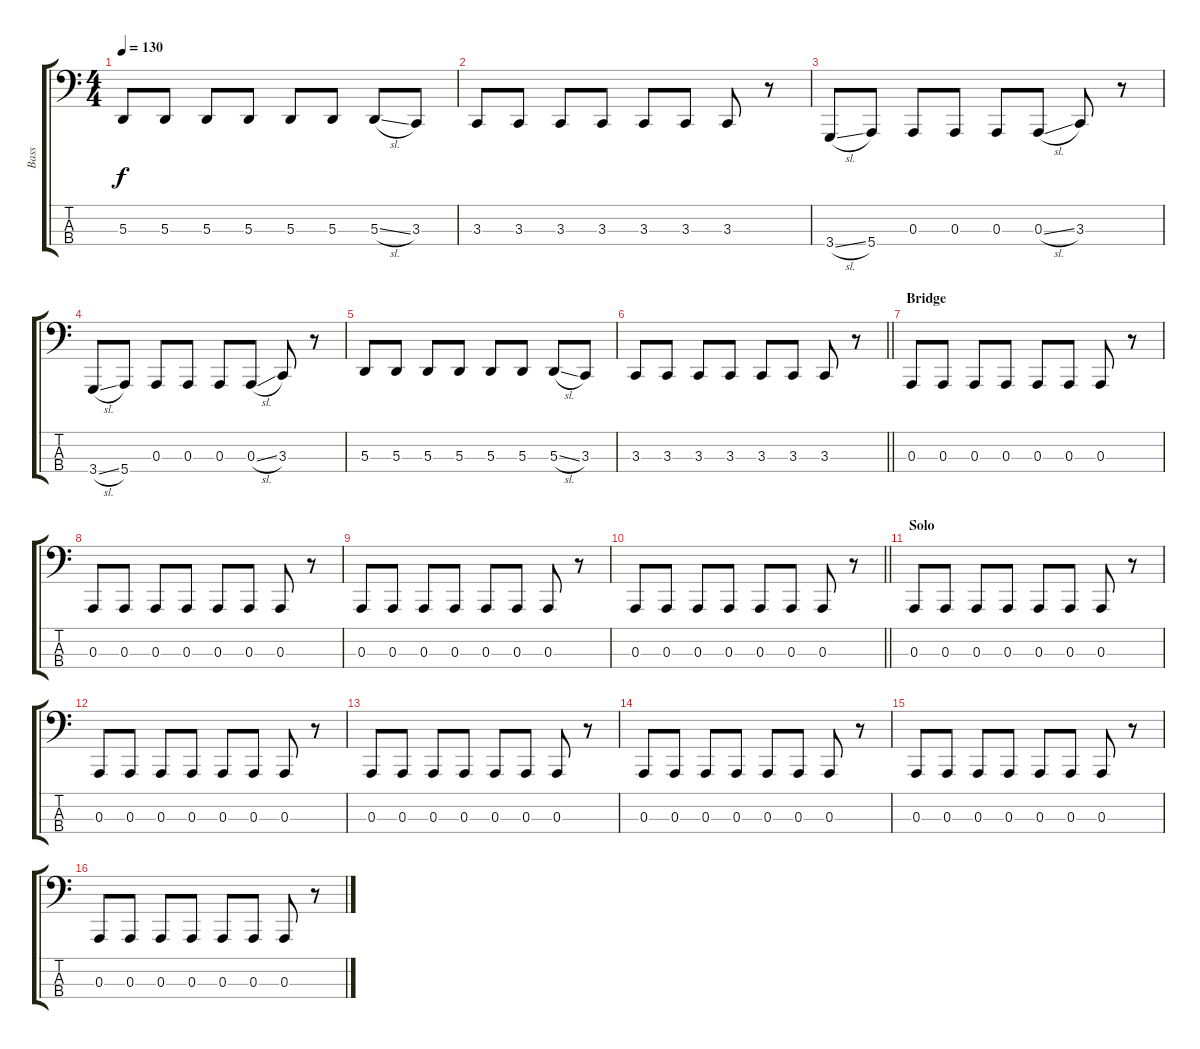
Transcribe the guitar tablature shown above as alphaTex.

\track ("Bass" "Bass") {instrument lead8bassandlead}
\staff {score tabs}
\tuning (G2 D2 A1 E1) {hide}
\ts (4 4)
\tempo 130
\clef f4
\ks c
5.3.8{dy f} 5.3.8 5.3.8 5.3.8 5.3.8 5.3.8 5.3{sl}.8 3.3.8 |
3.3.8 3.3.8 3.3.8 3.3.8 3.3.8 3.3.8 3.3.8 r.8 |
3.4{sl}.8 5.4.8 0.3.8 0.3.8 0.3.8 0.3{sl}.8 3.3.8 r.8 |
3.4{sl}.8 5.4.8 0.3.8 0.3.8 0.3.8 0.3{sl}.8 3.3.8 r.8 |
5.3.8 5.3.8 5.3.8 5.3.8 5.3.8 5.3.8 5.3{sl}.8 3.3.8 |
\barLineRight lightlight
3.3.8 3.3.8 3.3.8 3.3.8 3.3.8 3.3.8 3.3.8 r.8 |
\section ("" "Bridge")
0.3.8 0.3.8 0.3.8 0.3.8 0.3.8 0.3.8 0.3.8 r.8 |
0.3.8 0.3.8 0.3.8 0.3.8 0.3.8 0.3.8 0.3.8 r.8 |
0.3.8 0.3.8 0.3.8 0.3.8 0.3.8 0.3.8 0.3.8 r.8 |
\barLineRight lightlight
0.3.8 0.3.8 0.3.8 0.3.8 0.3.8 0.3.8 0.3.8 r.8 |
\section ("" "Solo")
0.3.8 0.3.8 0.3.8 0.3.8 0.3.8 0.3.8 0.3.8 r.8 |
0.3.8 0.3.8 0.3.8 0.3.8 0.3.8 0.3.8 0.3.8 r.8 |
0.3.8 0.3.8 0.3.8 0.3.8 0.3.8 0.3.8 0.3.8 r.8 |
0.3.8 0.3.8 0.3.8 0.3.8 0.3.8 0.3.8 0.3.8 r.8 |
0.3.8 0.3.8 0.3.8 0.3.8 0.3.8 0.3.8 0.3.8 r.8 |
0.3.8 0.3.8 0.3.8 0.3.8 0.3.8 0.3.8 0.3.8 r.8
